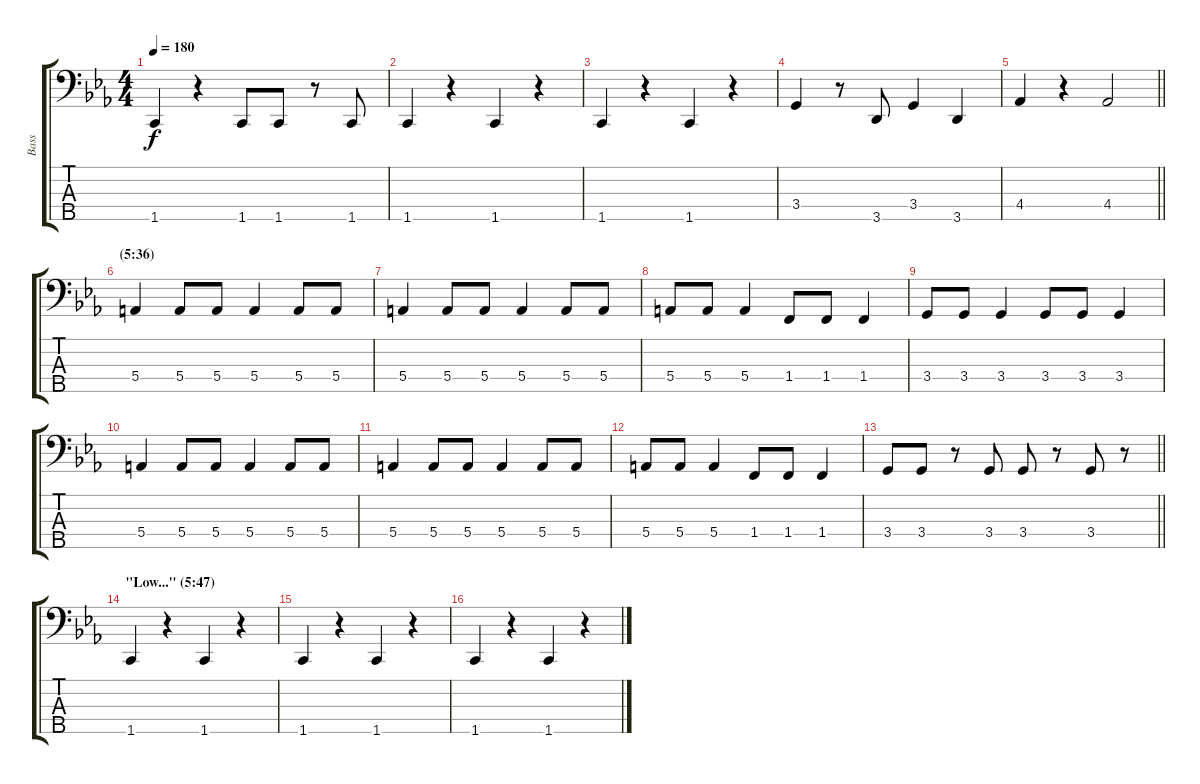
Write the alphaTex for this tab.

\track ("Bass" "Bass") {instrument electricbassfinger}
\staff {score tabs}
\tuning (G2 D2 A1 E1 B0) {hide}
\ts (4 4)
\tempo 180
\clef f4
\ks eb
1.5.4{dy f} r.4 1.5.8 1.5.8 r.8 1.5.8 |
1.5.4 r.4 1.5.4 r.4 |
1.5.4 r.4 1.5.4 r.4 |
3.4.4 r.8 3.5.8 3.4.4 3.5.4 |
\barLineRight lightlight
4.4.4 r.4 4.4.2 |
\section ("" "(5:36)")
5.4.4 5.4.8 5.4.8 5.4.4 5.4.8 5.4.8 |
5.4.4 5.4.8 5.4.8 5.4.4 5.4.8 5.4.8 |
5.4.8 5.4.8 5.4.4 1.4.8 1.4.8 1.4.4 |
3.4.8 3.4.8 3.4.4 3.4.8 3.4.8 3.4.4 |
5.4.4 5.4.8 5.4.8 5.4.4 5.4.8 5.4.8 |
5.4.4 5.4.8 5.4.8 5.4.4 5.4.8 5.4.8 |
5.4.8 5.4.8 5.4.4 1.4.8 1.4.8 1.4.4 |
\barLineRight lightlight
3.4.8 3.4.8 r.8 3.4.8 3.4.8 r.8 3.4.8 r.8 |
\section ("" "\"Low...\" (5:47)")
1.5.4 r.4 1.5.4 r.4 |
1.5.4 r.4 1.5.4 r.4 |
1.5.4 r.4 1.5.4 r.4
